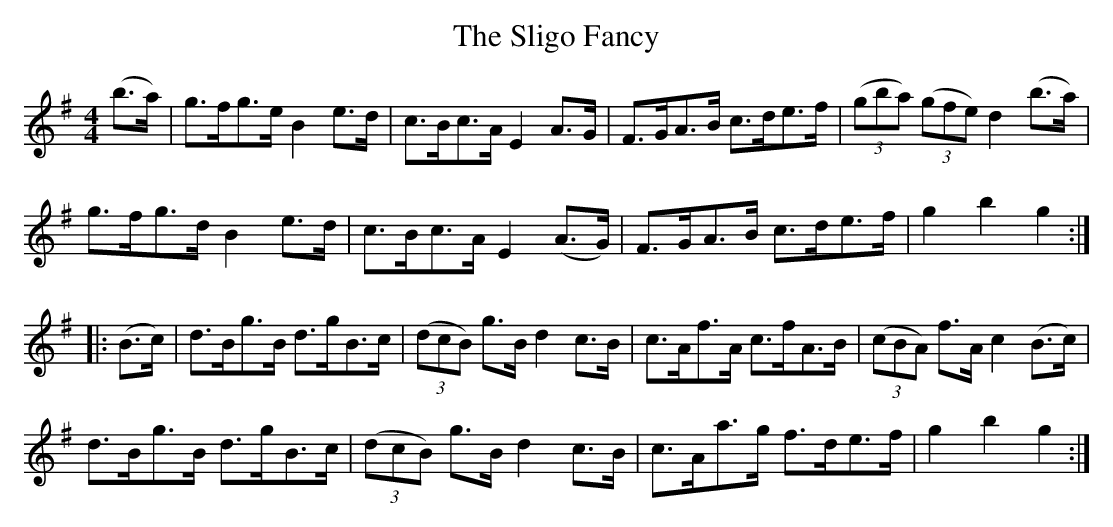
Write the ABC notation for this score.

X:1
T:The Sligo Fancy
M:4/4
L:1/8
K:G
(b3/2a/2)|g3/2f/2g3/2e/2B2e3/2d/2|c3/2B/2c3/2A/2E2A3/2G/2|F3/2G/2A3/2B/2 c3/2d/2e3/2f/2| ((3gba)  ((3gfe)d2(b3/2a/2)|
g3/2f/2g3/2d/2B2e3/2d/2|c3/2B/2c3/2A/2E2(A3/2G/2)|F3/2G/2A3/2B/2 c3/2d/2e3/2f/2|g2b2g2:|
|:(B3/2c/2)|d3/2B/2g3/2B/2 d3/2g/2B3/2c/2| ((3dcB) g3/2B/2d2c3/2B/2|c3/2A/2f3/2A/2 c3/2f/2A3/2B/2| ((3cBA) f3/2A/2c2(B3/2c/2)|
d3/2B/2g3/2B/2 d3/2g/2B3/2c/2| ((3dcB) g3/2B/2d2c3/2B/2|c3/2A/2a3/2g/2 f3/2d/2e3/2f/2|g2b2g2:|
